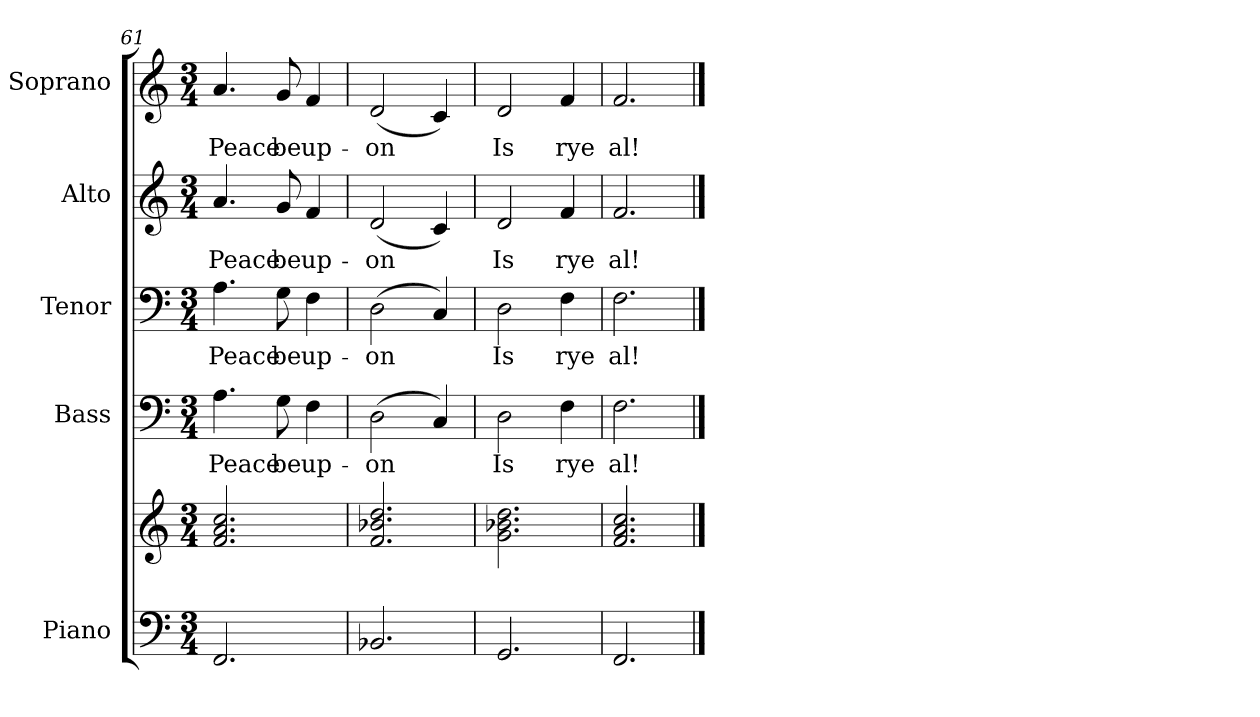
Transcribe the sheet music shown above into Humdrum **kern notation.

**kern	**kern	**kern	**text	**kern	**text	**kern	**text	**kern	**text
*part5	*part5	*part4	*part4	*part3	*part3	*part2	*part2	*part1	*part1
*staff6	*staff5	*staff4	*staff4	*staff3	*staff3	*staff2	*staff2	*staff1	*staff1
*I"Piano	*	*I"Bass	*	*I"Tenor	*	*I"Alto	*	*I"Soprano	*
*I'Pno.	*	*I'B.	*	*I'T.	*	*I'A.	*	*I'S.	*
!!LO:PB:g=z
*clefF4	*clefG2	*clefF4	*	*clefF4	*	*clefG2	*	*clefG2	*
*k[]	*k[]	*k[]	*	*k[]	*	*k[]	*	*k[]	*
*C:	*C:	*C:	*	*C:	*	*C:	*	*C:	*
*M3/4	*M3/4	*M3/4	*	*M3/4	*	*M3/4	*	*M3/4	*
=61	=61	=61	=61	=61	=61	=61	=61	=61	=61
!	!	!	!LO:LY:b:color=#000000	!	!	!	!	!	!
!	!	!	!	!	!LO:LY:b:color=#000000	!	!	!	!
!	!	!	!	!	!	!	!LO:LY:b:color=#000000	!	!
!	!	!	!	!	!	!	!	!	!LO:LY:b:color=#000000
2.FFi/	2.fi/ 2.ai 2.cci	4.Ai\	Peace	4.Ai\	Peace	4.ai/	Peace	4.ai/	Peace
!	!	!	!LO:LY:b:color=#000000	!	!	!	!	!	!
!	!	!	!	!	!LO:LY:b:color=#000000	!	!	!	!
!	!	!	!	!	!	!	!LO:LY:b:color=#000000	!	!
!	!	!	!	!	!	!	!	!	!LO:LY:b:color=#000000
.	.	8Gi\	be	8Gi\	be	8gi/	be	8gi/	be
!	!	!	!LO:LY:b:color=#000000	!	!	!	!	!	!
!	!	!	!	!	!LO:LY:b:color=#000000	!	!	!	!
!	!	!	!	!	!	!	!LO:LY:b:color=#000000	!	!
!	!	!	!	!	!	!	!	!	!LO:LY:b:color=#000000
.	.	4Fi\	up-	4Fi\	up-	4fi/	up-	4fi/	up-
=62	=62	=62	=62	=62	=62	=62	=62	=62	=62
!	!	!	!LO:LY:b:color=#000000	!	!	!	!	!	!
!	!	!	!	!	!LO:LY:b:color=#000000	!	!	!	!
!	!	!	!	!	!	!	!LO:LY:b:color=#000000	!	!
!	!	!	!	!	!	!	!	!	!LO:LY:b:color=#000000
2.BB-Xi/	2.fi/ 2.b-Xi 2.ddi	(2Di\	-on	(2Di\	-on	(2di/	-on	(2di/	-on
.	.	4Ci/)	.	4Ci/)	.	4ci/)	.	4ci/)	.
=63	=63	=63	=63	=63	=63	=63	=63	=63	=63
!	!	!	!LO:LY:b:color=#000000	!	!	!	!	!	!
!	!	!	!	!	!LO:LY:b:color=#000000	!	!	!	!
!	!	!	!	!	!	!	!LO:LY:b:color=#000000	!	!
!	!	!	!	!	!	!	!	!	!LO:LY:b:color=#000000
2.GGi/	2.gi\ 2.b-Xi 2.ddi	2Di\	Is	2Di\	Is	2di/	Is	2di/	Is
!	!	!	!LO:LY:b:color=#000000	!	!	!	!	!	!
!	!	!	!	!	!LO:LY:b:color=#000000	!	!	!	!
!	!	!	!	!	!	!	!LO:LY:b:color=#000000	!	!
!	!	!	!	!	!	!	!	!	!LO:LY:b:color=#000000
.	.	4Fi\	rye	4Fi\	rye	4fi/	rye	4fi/	rye
!!LO:PB:g=z
=64	=64	=64	=64	=64	=64	=64	=64	=64	=64
!	!	!	!LO:LY:b:color=#000000	!	!	!	!	!	!
!	!	!	!	!	!LO:LY:b:color=#000000	!	!	!	!
!	!	!	!	!	!	!	!LO:LY:b:color=#000000	!	!
!	!	!	!	!	!	!	!	!	!LO:LY:b:color=#000000
2.FFi/	2.fi/ 2.ai 2.cci	2.Fi\	al!	2.Fi\	al!	2.fi/	al!	2.fi/	al!
==	==	==	==	==	==	==	==	==	==
*-	*-	*-	*-	*-	*-	*-	*-	*-	*-
